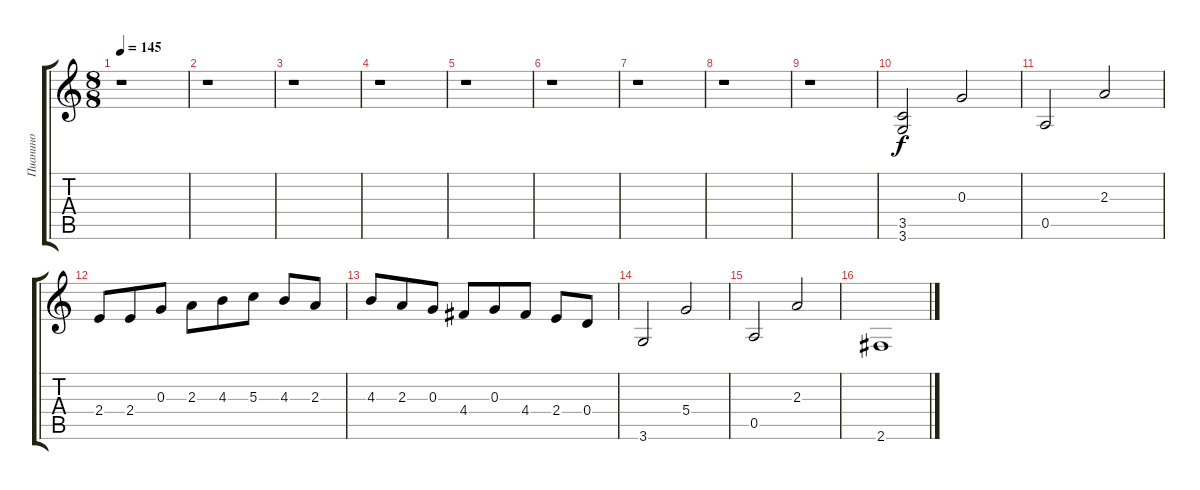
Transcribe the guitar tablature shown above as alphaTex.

\track ("Пианино" "Пианино") {instrument distortionguitar}
\staff {score tabs}
\tuning (E4 B3 G3 D3 A2 E2) {hide}
\ts (8 8)
\tempo 145
\clef g2
\ks c
r.1{dy f} |
r.1 |
r.1 |
r.1 |
r.1 |
r.1 |
r.1 |
r.1 |
r.1 |
(3.5 3.6).2 0.3.2 |
0.5.2 2.3.2 |
2.4.8 2.4.8 0.3.8 2.3.8 4.3.8 5.3.8 4.3.8 2.3.8 |
4.3.8 2.3.8 0.3.8 4.4.8 0.3.8 4.4.8 2.4.8 0.4.8 |
3.6.2 5.4.2 |
0.5.2 2.3.2 |
2.6.1
